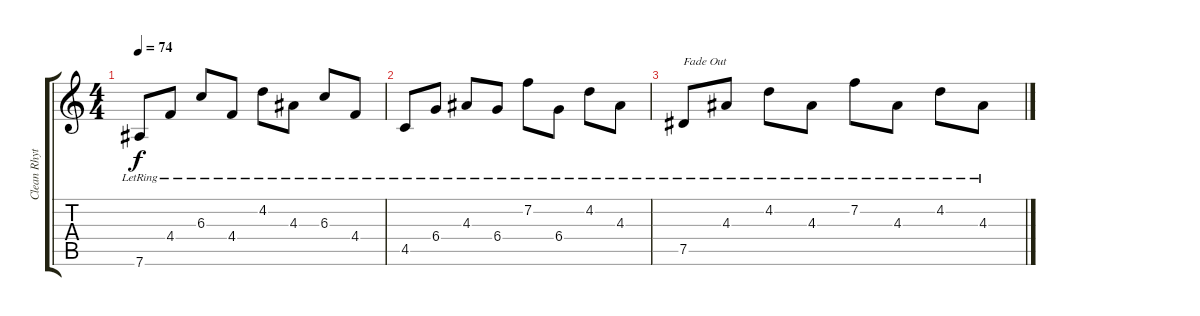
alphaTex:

\track ("Clean Rhythm" "Clean Rhyt") {instrument electricguitarjazz}
\staff {score tabs}
\tuning (Eb4 Bb3 Gb3 Db3 Ab2 Eb2) {hide}
\ts (4 4)
\tempo 74
\clef g2
\ks c
7.6{lr}.8{dy f} 4.4{lr}.8 6.3{lr}.8 4.4{lr}.8 4.2{lr}.8 4.3{lr}.8 6.3{lr}.8 4.4{lr}.8 |
4.5{lr}.8{volume 2} 6.4{lr}.8 4.3{lr}.8 6.4{lr}.8 7.2{lr}.8 6.4{lr}.8 4.2{lr}.8 4.3{lr}.8 |
7.5{lr}.8{txt "Fade Out"} 4.3{lr}.8 4.2{lr}.8 4.3{lr}.8 7.2{lr}.8 4.3{lr}.8 4.2{lr}.8 4.3{lr}.8
